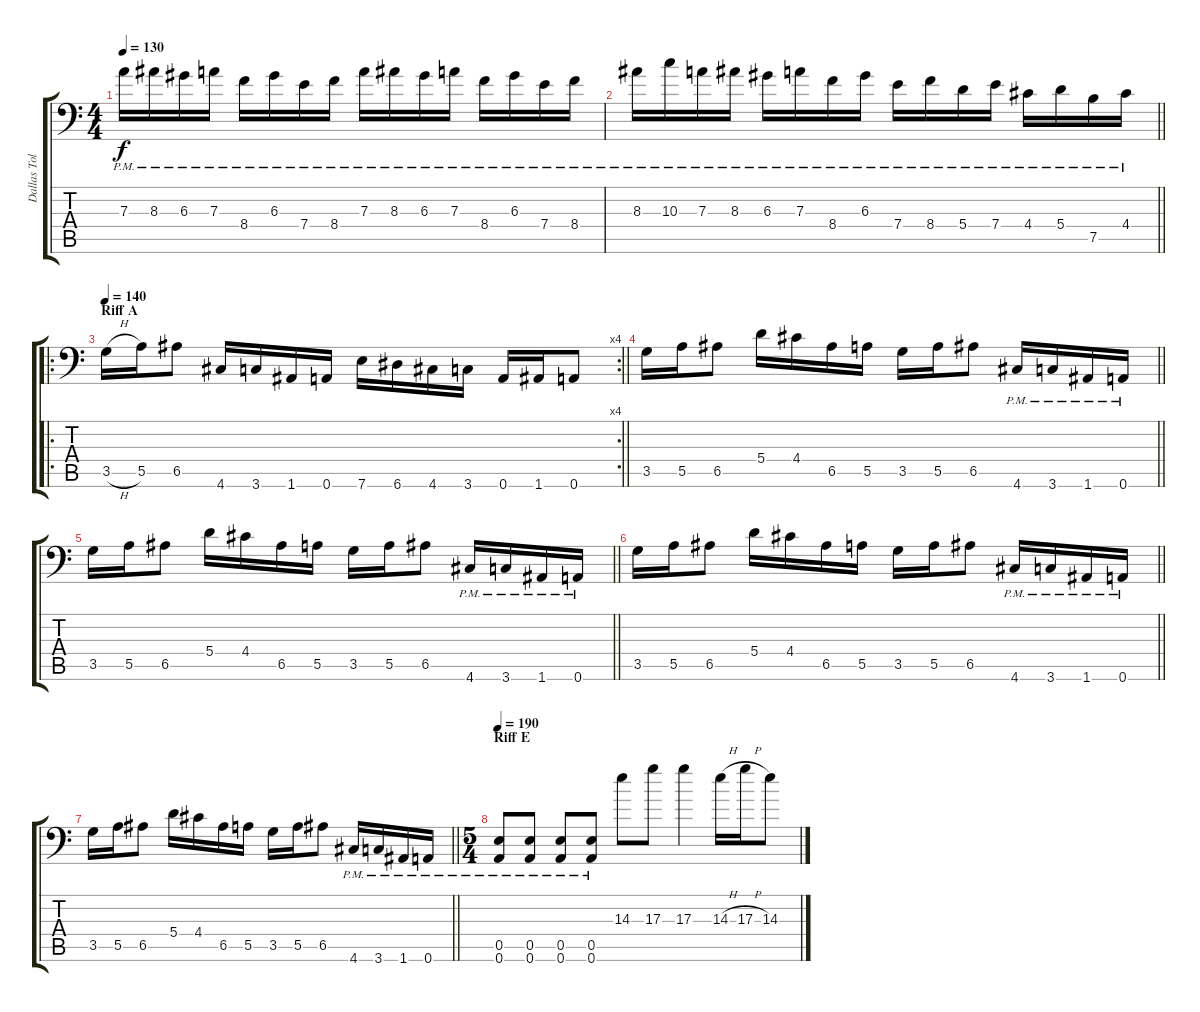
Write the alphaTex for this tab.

\track ("Dallas Toller-Wade [Led's clone]" "Dallas Tol") {instrument distortionguitar}
\staff {score tabs}
\tuning (B3 Gb3 D3 A2 E2 A1) {hide}
\ts (4 4)
\tempo 130
\clef f4
\ks c
7.3{pm}.16{dy f} 8.3{pm}.16 6.3{pm}.16 7.3{pm}.16 8.4{pm}.16 6.3{pm}.16 7.4{pm}.16 8.4{pm}.16 7.3{pm}.16 8.3{pm}.16 6.3{pm}.16 7.3{pm}.16 8.4{pm}.16 6.3{pm}.16 7.4{pm}.16 8.4{pm}.16 |
\barLineRight lightlight
8.3{pm}.16 10.3{pm}.16 7.3{pm}.16 8.3{pm}.16 6.3{pm}.16 7.3{pm}.16 8.4{pm}.16 6.3{pm}.16 7.4{pm}.16 8.4{pm}.16 5.4{pm}.16 7.4{pm}.16 4.4{pm}.16 5.4{pm}.16 7.5{pm}.16 4.4{pm}.16 |
\ro
\rc 4
\section ("" "Riff A")
\tempo 140
\barLineRight lightlight
3.5{h}.16 5.5.16 6.5.8 4.6.16 3.6.16 1.6.16 0.6.16 7.6.16 6.6.16 4.6.16 3.6.16 0.6.16 1.6.16 0.6.8 |
\barLineRight lightlight
3.5.16 5.5.16 6.5.8 5.4.16 4.4.16 6.5.16 5.5.16 3.5.16 5.5.16 6.5.8 4.6{pm}.16 3.6{pm}.16 1.6{pm}.16 0.6{pm}.16 |
\barLineRight lightlight
3.5.16 5.5.16 6.5.8 5.4.16 4.4.16 6.5.16 5.5.16 3.5.16 5.5.16 6.5.8 4.6{pm}.16 3.6{pm}.16 1.6{pm}.16 0.6{pm}.16 |
\barLineRight lightlight
3.5.16 5.5.16 6.5.8 5.4.16 4.4.16 6.5.16 5.5.16 3.5.16 5.5.16 6.5.8 4.6{pm}.16 3.6{pm}.16 1.6{pm}.16 0.6{pm}.16 |
\barLineRight lightlight
3.5.16 5.5.16 6.5.8 5.4.16 4.4.16 6.5.16 5.5.16 3.5.16 5.5.16 6.5.8 4.6{pm}.16 3.6{pm}.16 1.6{pm}.16 0.6{pm}.16 |
\ts (5 4)
\section ("" "Riff E")
\tempo 190
(0.5{pm} 0.6{pm}).8 (0.5{pm} 0.6{pm}).8 (0.5{pm} 0.6{pm}).8 (0.5{pm} 0.6{pm}).8 14.3.8 17.3.8 17.3.4 14.3{h}.16 17.3{h}.16 14.3.8
